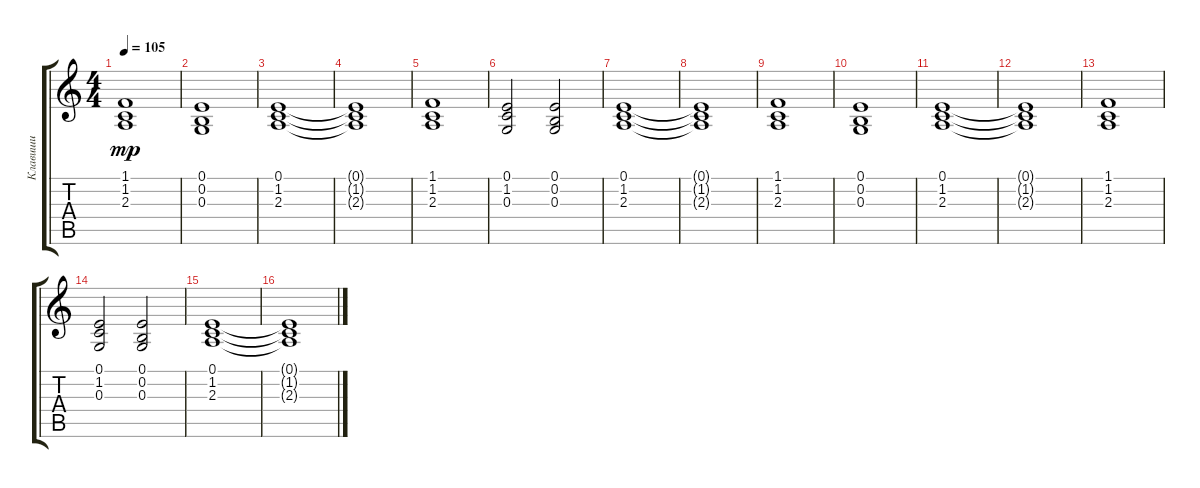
\track ("Клавиши " "Клавиши ") {instrument synthstrings1}
\staff {score tabs}
\tuning (E4 B3 G3 D3 A2 E2) {hide}
\ts (4 4)
\tempo 105
\clef g2
\ks c
(1.1 1.2 2.3).1{dy mp} |
(0.1 0.2 0.3).1 |
(0.1 1.2 2.3).1 |
(0.1{t} 1.2{t} 2.3{t}).1 |
(1.1 1.2 2.3).1 |
(0.1 1.2 0.3).2 (0.1 0.2 0.3).2 |
(0.1 1.2 2.3).1 |
(0.1{t} 1.2{t} 2.3{t}).1 |
(1.1 1.2 2.3).1 |
(0.1 0.2 0.3).1 |
(0.1 1.2 2.3).1 |
(0.1{t} 1.2{t} 2.3{t}).1 |
(1.1 1.2 2.3).1 |
(0.1 1.2 0.3).2 (0.1 0.2 0.3).2 |
(0.1 1.2 2.3).1 |
(0.1{t} 1.2{t} 2.3{t}).1
